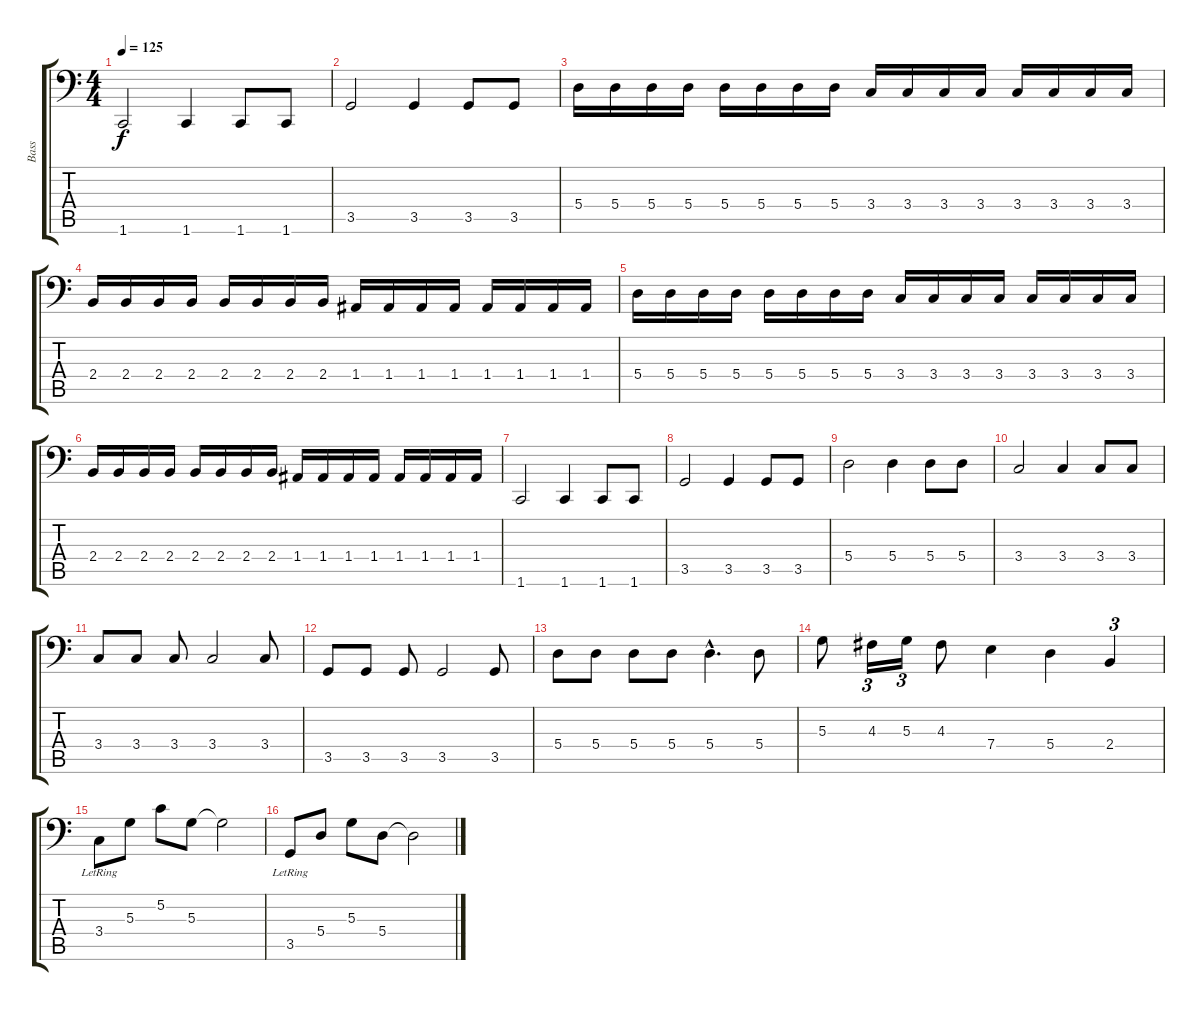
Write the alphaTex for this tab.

\track ("Bass" "Bass") {instrument electricbassfinger}
\staff {score tabs}
\tuning (C3 G2 D2 A1 E1 B0) {hide}
\ts (4 4)
\tempo 125
\clef f4
\ks c
1.6.2{dy f} 1.6.4 1.6.8 1.6.8 |
3.5.2 3.5.4 3.5.8 3.5.8 |
5.4.16 5.4.16 5.4.16 5.4.16 5.4.16 5.4.16 5.4.16 5.4.16 3.4.16 3.4.16 3.4.16 3.4.16 3.4.16 3.4.16 3.4.16 3.4.16 |
2.4.16 2.4.16 2.4.16 2.4.16 2.4.16 2.4.16 2.4.16 2.4.16 1.4.16 1.4.16 1.4.16 1.4.16 1.4.16 1.4.16 1.4.16 1.4.16 |
5.4.16 5.4.16 5.4.16 5.4.16 5.4.16 5.4.16 5.4.16 5.4.16 3.4.16 3.4.16 3.4.16 3.4.16 3.4.16 3.4.16 3.4.16 3.4.16 |
2.4.16 2.4.16 2.4.16 2.4.16 2.4.16 2.4.16 2.4.16 2.4.16 1.4.16 1.4.16 1.4.16 1.4.16 1.4.16 1.4.16 1.4.16 1.4.16 |
1.6.2 1.6.4 1.6.8 1.6.8 |
3.5.2 3.5.4 3.5.8 3.5.8 |
5.4.2 5.4.4 5.4.8 5.4.8 |
3.4.2 3.4.4 3.4.8 3.4.8 |
3.4.8 3.4.8 3.4.8 3.4.2 3.4.8 |
3.5.8 3.5.8 3.5.8 3.5.2 3.5.8 |
5.4.8 5.4.8 5.4.8 5.4.8 5.4{hac}.4{d} 5.4.8 |
5.3.8 4.3.16{tu (3 2)} 5.3.16{tu (3 2)} 4.3.8 7.4.4 5.4.4 2.4.4{tu (3 2)} |
3.4{lr}.8 5.3.8 5.2.8 5.3.8 5.3{t}.2 |
3.5{lr}.8 5.4.8 5.3.8 5.4.8 5.4{t}.2
